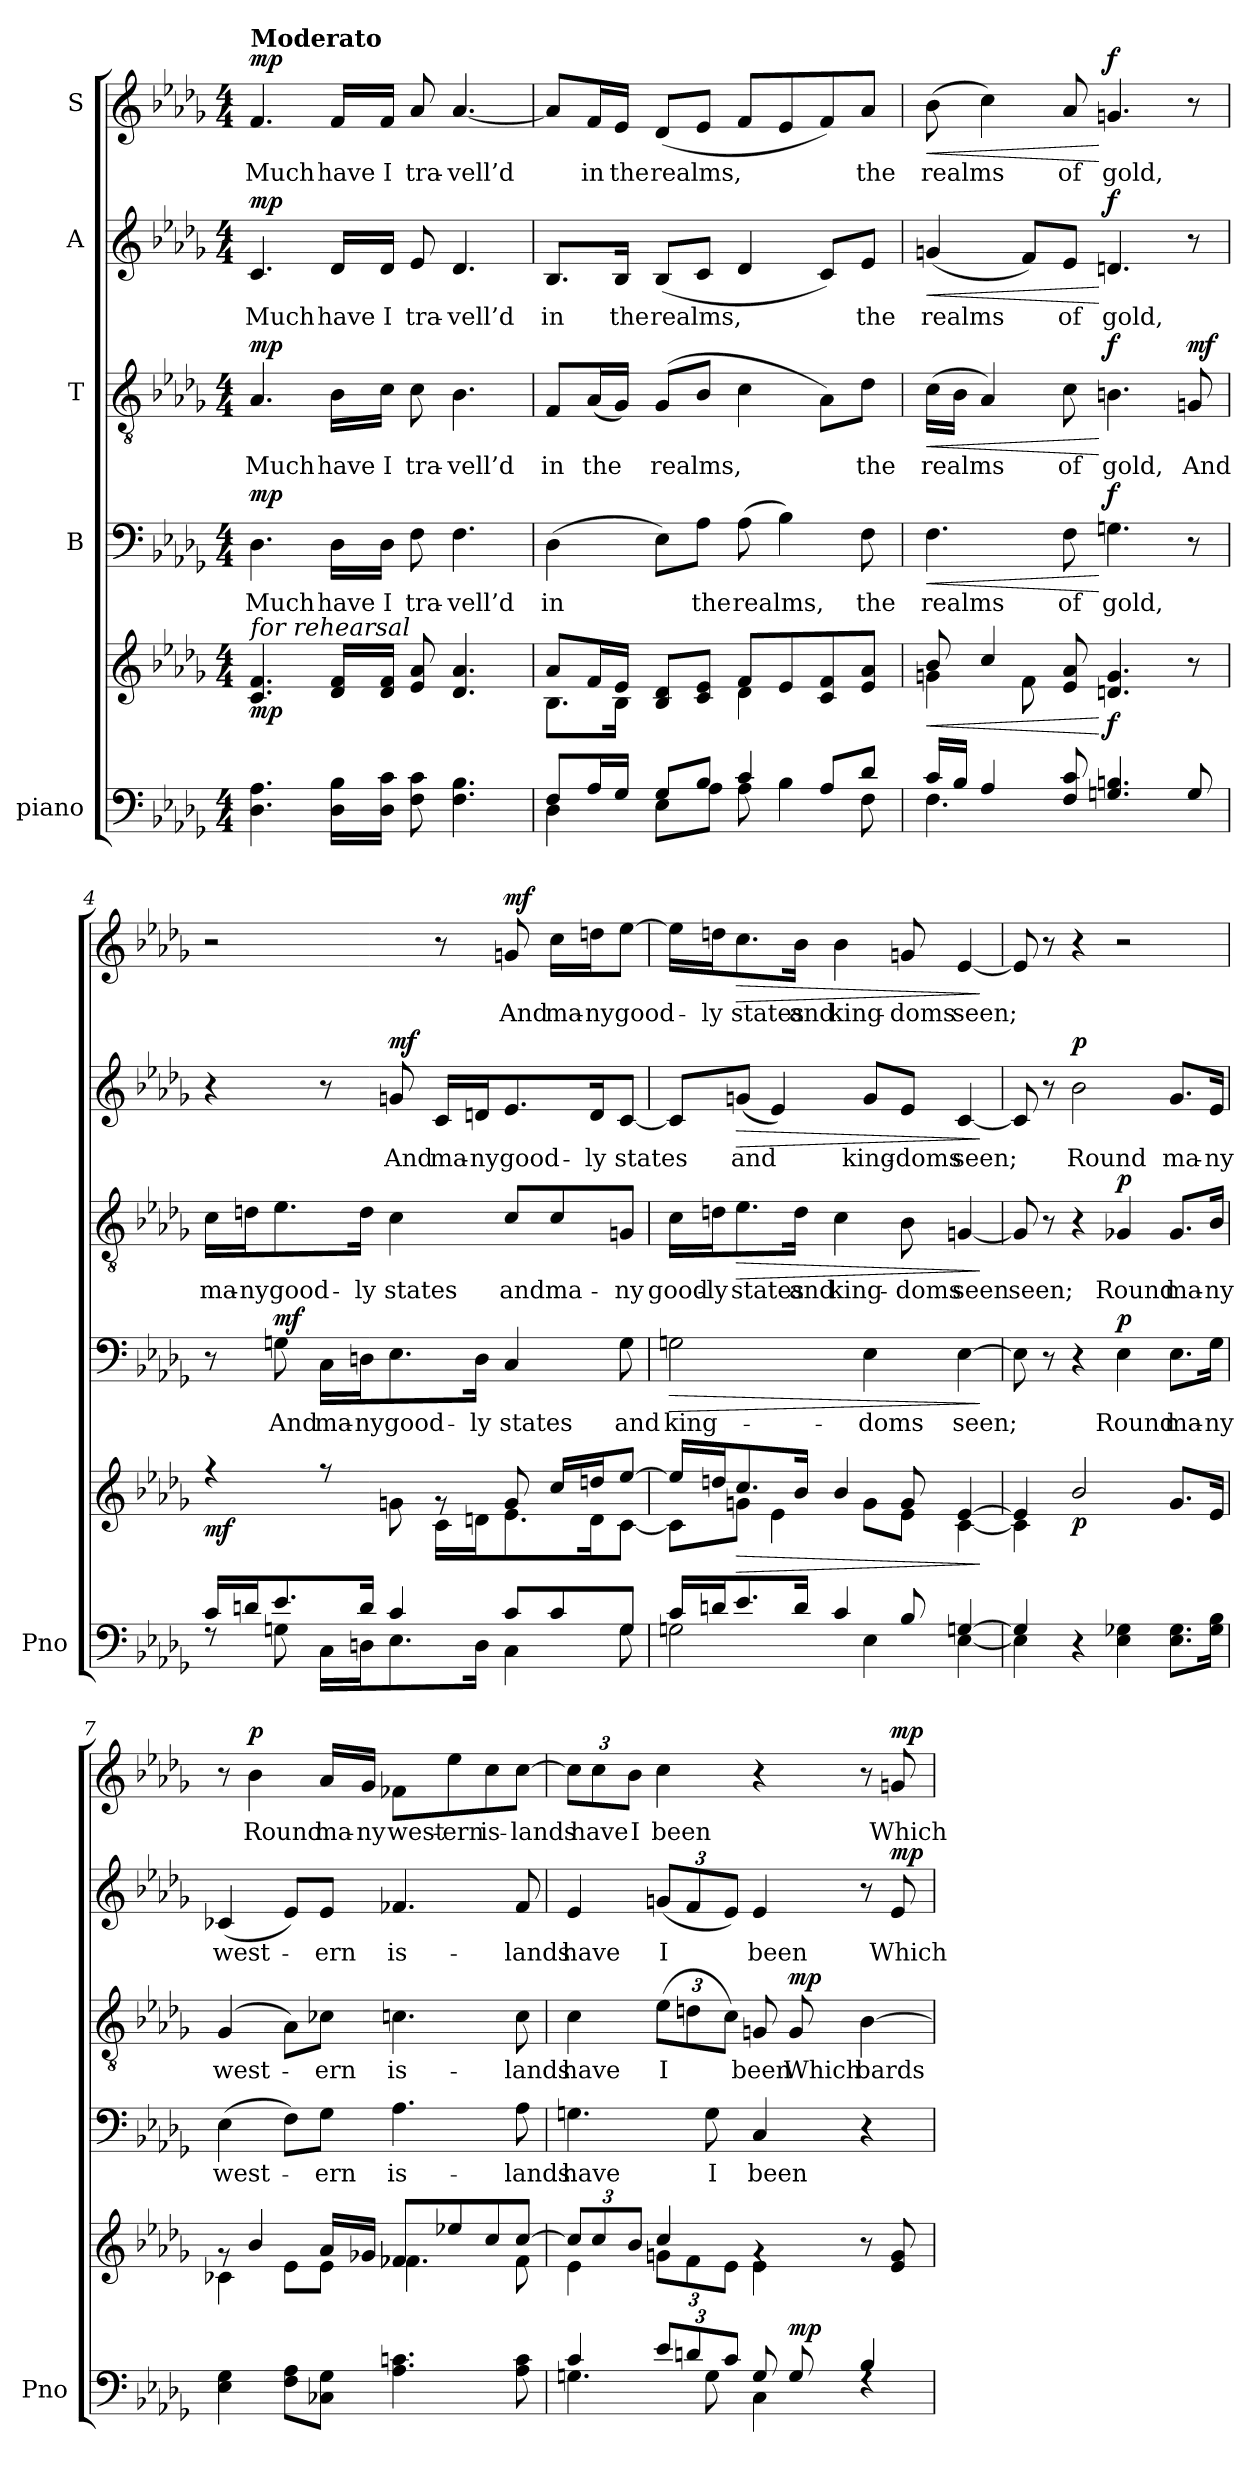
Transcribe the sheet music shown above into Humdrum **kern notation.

**kern	**kern	**dynam	**kern	**text	**dynam	**kern	**text	**dynam	**kern	**text	**dynam	**kern	**text	**dynam
*part5	*part5	*part5	*part4	*part4	*part4	*part3	*part3	*part3	*part2	*part2	*part2	*part1	*part1	*part1
*staff6	*staff5	*staff5/6	*staff4	*staff4	*staff4	*staff3	*staff3	*staff3	*staff2	*staff2	*staff2	*staff1	*staff1	*staff1
*I"piano	*	*	*I"B	*	*	*I"T	*	*	*I"A	*	*	*I"S	*	*
*I'Pno	*	*	*	*	*	*	*	*	*	*	*	*	*	*
*clefF4	*clefG2	*	*clefF4	*	*	*clefGv2	*	*	*clefG2	*	*	*clefG2	*	*
*k[b-e-a-d-g-]	*k[b-e-a-d-g-]	*	*k[b-e-a-d-g-]	*	*	*k[b-e-a-d-g-]	*	*	*k[b-e-a-d-g-]	*	*	*k[b-e-a-d-g-]	*	*
*M4/4	*M4/4	*	*M4/4	*	*	*M4/4	*	*	*M4/4	*	*	*M4/4	*	*
*MM72	*MM72	*	*MM72	*	*	*MM72	*	*	*MM72	*	*	*MM72	*	*
=1	=1	=1	=1	=1	=1	=1	=1	=1	=1	=1	=1	=1	=1	=1
!	!	!	!	!	!	!	!	!	!	!	!	!LO:TX:a:B:t=Moderato	!	!
!	!LO:TX:a:i:t=for rehearsal	!	!	!	!	!	!	!	!	!	!	!	!	!
!	!	!LO:DY:b	!	!LO:LY:b	!LO:DY:a	!	!LO:LY:b	!LO:DY:a	!	!LO:LY:b	!LO:DY:a	!	!LO:LY:b	!LO:DY:a
4.D-\ 4.A-\	4.c/ 4.f/	mp	4.D-\	Much	mp	4.A-/	Much	mp	4.c/	Much	mp	4.f/	Much	mp
!	!	!	!	!LO:LY:b	!	!	!LO:LY:b	!	!	!LO:LY:b	!	!	!LO:LY:b	!
16D-\ 16B-\LL	16d-/ 16f/LL	.	16D-\LL	have	.	16B-\LL	have	.	16d-/LL	have	.	16f/LL	have	.
!	!	!	!	!LO:LY:b	!	!	!LO:LY:b	!	!	!LO:LY:b	!	!	!LO:LY:b	!
16D-\ 16c\JJ	16d-/ 16f/JJ	.	16D-\JJ	I	.	16c\JJ	I	.	16d-/JJ	I	.	16f/JJ	I	.
!	!	!	!	!LO:LY:b	!	!	!LO:LY:b	!	!	!LO:LY:b	!	!	!LO:LY:b	!
8F\ 8c\	8e-/ 8a-/	.	8F\	tra-	.	8c\	tra-	.	8e-/	tra-	.	8a-/	tra-	.
!	!	!	!	!LO:LY:b	!	!	!LO:LY:b	!	!	!LO:LY:b	!	!	!LO:LY:b	!
4.F\ 4.B-\	4.d-/ 4.a-/	.	4.F\	vell’d	.	4.B-\	vell’d	.	4.d-/	vell’d	.	[4.a-/	vell’d	.
=2	=2	=2	=2	=2	=2	=2	=2	=2	=2	=2	=2	=2	=2	=2
*^	*^	*	*	*	*	*	*	*	*	*	*	*	*	*
!	!	!	!	!	!	!LO:LY:b	!	!	!LO:LY:b	!	!	!LO:LY:b	!	!	!	!
8F/L	4D-\	8a-/L	8.B-\L	.	(>4D-\	in	.	8F/L	in	.	8.B-/L	in	.	8a-/L]	.	.
!	!	!	!	!	!	!	!	!	!LO:LY:b	!	!	!	!	!	!LO:LY:b	!
16A-/L	.	16f/L	.	.	.	.	.	(<16A-/L	the	.	.	.	.	16f/L	in	.
!	!	!	!	!	!	!	!	!	!	!	!	!LO:LY:b	!	!	!LO:LY:b	!
16G-/JJ	.	16e-/JJ	16B-\Jk	.	.	.	.	16G-/JJ)	.	.	16B-/Jk	the	.	16e-/JJ	the	.
!	!	!	!	!	!	!	!	!	!LO:LY:b	!	!	!LO:LY:b	!	!	!LO:LY:b	!
8G-/L	8E-\L	8B-/ 8d-/L	4ryy	.	8E-\L)	.	.	(>8G-/L	realms,	.	(<8B-/L	realms,	.	(<8d-/L	realms,	.
!	!	!	!	!	!	!LO:LY:b	!	!	!	!	!	!	!	!	!	!
8B-/J	8A-\J	8c/ 8e-/J	.	.	8A-\J	the	.	8B-/J	.	.	8c/J	.	.	8e-/J	.	.
!	!	!	!	!	!	!LO:LY:b	!	!	!	!	!	!	!	!	!	!
4c/	8A-\	8f/L	4d-\	.	(>8A-\	realms,	.	4c\	.	.	4d-/	.	.	8f/L	.	.
.	4B-\	8e-/	.	.	4B-\)	.	.	.	.	.	.	.	.	8e-/	.	.
8A-/L	.	8c/ 8f/	4ryy	.	.	.	.	8A-\L)	.	.	8c/L)	.	.	8f/)	.	.
!	!	!	!	!	!	!LO:LY:b	!	!	!LO:LY:b	!	!	!LO:LY:b	!	!	!LO:LY:b	!
8d-/J	8F\	8e-/ 8a-/J	.	.	8F\	the	.	8d-\J	the	.	8e-/J	the	.	8a-/J	the	.
=3	=3	=3	=3	=3	=3	=3	=3	=3	=3	=3	=3	=3	=3	=3	=3	=3
!	!	!	!	!LO:HP:b	!	!LO:LY:b	!LO:HP:b	!	!LO:LY:b	!LO:HP:b	!	!LO:LY:b	!LO:HP:b	!	!LO:LY:b	!LO:HP:b
16c/LL	4.F\	8b-/	4gn\	<	4.F\	realms	<	(>16c\LL	realms	<	(<4gn/	realms	<	(>8b-\	realms	<
16B-/JJ	.	.	.	.	.	.	.	16B-\JJ	.	.	.	.	.	.	.	.
4A-/	.	4cc/	.	.	.	.	.	4A-/)	.	.	.	.	.	4cc\)	.	.
.	.	.	8f\	.	.	.	.	.	.	.	8f/L)	.	.	.	.	.
!	!	!	!	!	!	!LO:LY:b	!	!	!LO:LY:b	!	!	!LO:LY:b	!	!	!LO:LY:b	!
8F/ 8c/	2ryy	8e-/ 8a-/	2ryy	.	8F\	of	.	8c\	of	.	8e-/J	of	.	8a-/	of	.
!	!	!	!	!LO:DY:n=1:b	!	!LO:LY:b	!LO:DY:n=1:a	!	!LO:LY:b	!LO:DY:n=1:a	!	!LO:LY:b	!LO:DY:n=1:a	!	!LO:LY:b	!LO:DY:n=1:a
4.Gn/ 4.Bn/	.	4.dn/ 4.g/	.	[ f	4.Gn\	gold,	[ f	4.Bn\	gold,	[ f	4.dn/	gold,	[ f	4.gn/	gold,	[ f
!	!	!	!	!	!	!	!	!	!LO:LY:b	!LO:DY:n=2:a	!	!	!	!	!	!
8G/	8ryy	8r	8ryy	.	8r	.	.	8Gn/	And	mf	8r	.	.	8r	.	.
!!LO:LB:g=z
=4	=4	=4	=4	=4	=4	=4	=4	=4	=4	=4	=4	=4	=4	=4	=4	=4
!	!	!	!	!LO:DY:b	!	!	!	!	!LO:LY:b	!	!	!	!	!	!	!
16c/LL	8rF	2rgyy	4rff	mf	8r	.	.	16c\LL	ma-	.	4r	.	.	2r	.	.
!	!	!	!	!	!	!	!	!	!LO:LY:b	!	!	!	!	!	!	!
16dn/J	.	.	.	.	.	.	.	16dn\J	-ny	.	.	.	.	.	.	.
!	!	!	!	!	!	!LO:LY:b	!LO:DY:a	!	!LO:LY:b	!	!	!	!	!	!	!
8.e-/	8Gn\	.	.	.	8Gn\	And	mf	8.e-\	-good-	.	.	.	.	.	.	.
!	!	!	!	!	!	!LO:LY:b	!	!	!	!	!	!	!	!	!	!
.	16C\LL	.	8rff	.	16C\LL	ma-	.	.	.	.	8r	.	.	.	.	.
!	!	!	!	!	!	!LO:LY:b	!	!	!LO:LY:b	!	!	!	!	!	!	!
16d/Jk	16Dn\J	.	.	.	16Dn\J	ny	.	16d\Jk	-ly	.	.	.	.	.	.	.
!	!	!	!	!	!	!LO:LY:b	!	!	!LO:LY:b	!	!	!LO:LY:b	!LO:DY:a	!	!	!
4c/	8.E-\	.	8gn\	.	8.E-\	good-	.	4c\	-states	.	8gn/	And	mf	.	.	.
!	!	!	!	!	!	!	!	!	!	!	!	!LO:LY:b	!	!	!	!
.	.	8rg	16c\LL	.	.	.	.	.	.	.	16c/LL	ma-	.	8r	.	.
!	!	!	!	!	!	!LO:LY:b	!	!	!	!	!	!LO:LY:b	!	!	!	!
.	16D\Jk	.	16dn\J	.	16D\Jk	ly	.	.	.	.	16dn/J	ny	.	.	.	.
!	!	!	!	!	!	!LO:LY:b	!	!	!LO:LY:b	!	!	!LO:LY:b	!	!	!LO:LY:b	!LO:DY:a
8c/L	4C\	8g/	8.e-\	.	4C/	states	.	8c/L	and	.	8.e-/	good-	.	8gn/	And	mf
!	!	!	!	!	!	!	!	!	!LO:LY:b	!	!	!	!	!	!LO:LY:b	!
8c/	.	16cc/LL	.	.	.	.	.	8c/	ma-	.	.	.	.	16cc\LL	ma-	.
!	!	!	!	!	!	!	!	!	!	!	!	!LO:LY:b	!	!	!LO:LY:b	!
.	.	16ddn/J	16d\K	.	.	.	.	.	.	.	16d/K	ly	.	16ddn\J	ny	.
!	!	!	!	!	!	!LO:LY:b	!	!	!LO:LY:b	!	!	!LO:LY:b	!	!	!LO:LY:b	!
8G/J	8G\	[8ee-/J	[8c\J	.	8G\	and	.	8Gn/J	-ny	.	[8c/J	states	.	[8ee-\J	good-	.
=5	=5	=5	=5	=5	=5	=5	=5	=5	=5	=5	=5	=5	=5	=5	=5	=5
!	!	!	!	!	!	!LO:LY:b	!LO:HP:b	!	!LO:LY:b	!	!	!	!	!	!	!
16c/LL	2Gn\	16ee-/LL]	8c\L]	.	2Gn\	king-	>	16c\LL	good-	.	8c/L]	.	.	16ee-\LL]	.	.
!	!	!	!	!	!	!	!	!	!LO:LY:b	!	!	!	!	!	!LO:LY:b	!
16dn/J	.	16ddn/J	.	.	.	.	.	16dn\J	-ly	.	.	.	.	16ddn\J	ly	.
!	!	!	!	!LO:HP:b	!	!	!	!	!LO:LY:b	!LO:HP:b	!	!LO:LY:b	!LO:HP:b	!	!LO:LY:b	!LO:HP:b
8.e-/	.	8.cc/	8gn\J	>	.	.	.	8.e-\	states	>	(<8gn/J	and	>	8.cc\	states	>
.	.	.	4e-\	.	.	.	.	.	.	.	4e-/)	.	.	.	.	.
!	!	!	!	!	!	!	!	!	!LO:LY:b	!	!	!	!	!	!LO:LY:b	!
16d/Jk	.	16b-/Jk	.	.	.	.	.	16d\Jk	and	.	.	.	.	16b-\Jk	and	.
!	!	!	!	!	!	!	!	!	!LO:LY:b	!	!	!	!	!	!LO:LY:b	!
4c/	.	4b-/	.	.	.	.	.	4c\	king-	.	.	.	.	4b-\	king-	.
!	!	!	!	!	!	!LO:LY:b	!	!	!	!	!	!LO:LY:b	!	!	!	!
.	4E-\	.	8g\L	.	4E-\	-doms	.	.	.	.	8g/L	king-	.	.	.	.
!	!	!	!	!	!	!	!	!	!LO:LY:b	!	!	!LO:LY:b	!	!	!LO:LY:b	!
8B-/	.	8g/	8e-\J	.	.	.	.	8B-\	-doms	.	8e-/J	doms	.	8gn/	-doms	.
!	!	!	!	!	!	!LO:LY:b	!	!	!LO:LY:b	!	!	!LO:LY:b	!	!	!LO:LY:b	!
[4Gn/	[4E-\	[4e-/	[4c\	.	[4E-\	-seen;	.	[4Gn/	seen	.	[4c/	seen;	.	[4e-/	seen;	.
*v	*v	*	*	*	*	*	*	*	*	*	*	*	*	*	*	*
*	*v	*v	*	*	*	*	*	*	*	*	*	*	*	*	*
.	.	]	.	.	]	.	.	]	.	.	]	.	.	]
!!LO:PB:g=z
=6	=6	=6	=6	=6	=6	=6	=6	=6	=6	=6	=6	=6	=6	=6
*^	*^	*	*	*	*	*	*	*	*	*	*	*	*	*
!	!	!	!	!	!	!	!	!	!LO:LY:b	!	!	!	!	!	!	!
4G/]	4E-\]	4e-/]	4c\]	.	8E-\]	.	.	8G/]	-seen;	.	8c/]	.	.	8e-/]	.	.
.	.	.	.	.	8r	.	.	8r	.	.	8r	.	.	8r	.	.
!	!	!	!	!LO:DY:b	!	!	!	!	!	!	!	!LO:LY:b	!LO:DY:a	!	!	!
4r	2.ryy	2b-/	2.ryy	p	4r	.	.	4r	.	.	2b-\	Round	p	4r	.	.
!	!	!	!	!	!	!LO:LY:b	!LO:DY:a	!	!LO:LY:b	!LO:DY:a	!	!	!	!	!	!
4E-\ 4G-X\	.	.	.	.	4E-\	Round	p	4G-X/	Round	p	.	.	.	2r	.	.
!	!	!	!	!	!	!LO:LY:b	!	!	!LO:LY:b	!	!	!LO:LY:b	!	!	!	!
8.E-\ 8.G-\L	.	8.g-/L	.	.	8.E-\L	ma-	.	8.G-/L	ma-	.	8.g-/L	ma-	.	.	.	.
!	!	!	!	!	!	!LO:LY:b	!	!	!LO:LY:b	!	!	!LO:LY:b	!	!	!	!
16G-\ 16B-\Jk	.	16e-/Jk	.	.	16G-\Jk	ny	.	16B-/Jk	ny	.	16e-/Jk	ny	.	.	.	.
*v	*v	*	*	*	*	*	*	*	*	*	*	*	*	*	*	*
=7	=7	=7	=7	=7	=7	=7	=7	=7	=7	=7	=7	=7	=7	=7	=7
!	!	!	!	!	!LO:LY:b	!	!	!LO:LY:b	!	!	!LO:LY:b	!	!	!	!
4E-\ 4G-\	8rg	4c-X\	.	(>4E-\	west-	.	(>4G-/	west-	.	(<4c-X/	west-	.	8r	.	.
!	!	!	!	!	!	!	!	!	!	!	!	!	!	!LO:LY:b	!LO:DY:a
.	4b-/	.	.	.	.	.	.	.	.	.	.	.	4b-\	Round	p
8F\ 8A-\L	.	8e-\L	.	8F\L)	.	.	8A-\L)	.	.	8e-/L)	.	.	.	.	.
!	!	!	!	!	!LO:LY:b	!	!	!LO:LY:b	!	!	!LO:LY:b	!	!	!LO:LY:b	!
8C-X\ 8G-\J	16a-/LL	8e-\J	.	8G-\J	-ern	.	8c-X\J	-ern	.	8e-/J	-ern	.	16a-/LL	ma-	.
!	!	!	!	!	!	!	!	!	!	!	!	!	!	!LO:LY:b	!
.	16g-X/JJ	.	.	.	.	.	.	.	.	.	.	.	16g-/JJ	ny	.
!	!	!	!	!	!LO:LY:b	!	!	!LO:LY:b	!	!	!LO:LY:b	!	!	!LO:LY:b	!
4.A-\ 4.cn\	8f-X/L	4.f-\	.	4.A-\	-is-	.	4.cn\	-is-	.	4.f-X/	-is-	.	8f-X\L	west-	.
!	!	!	!	!	!	!	!	!	!	!	!	!	!	!LO:LY:b	!
.	8ee-X/	.	.	.	.	.	.	.	.	.	.	.	8ee-\	ern	.
!	!	!	!	!	!	!	!	!	!	!	!	!	!	!LO:LY:b	!
.	8cc/	.	.	.	.	.	.	.	.	.	.	.	8cc\	is-	.
!	!	!	!	!	!LO:LY:b	!	!	!LO:LY:b	!	!	!LO:LY:b	!	!	!LO:LY:b	!
8A-\ 8c\	[8cc/J	8f-\	.	8A-\	-lands	.	8c\	-lands	.	8f-/	-lands	.	[8cc\J	lands	.
=8	=8	=8	=8	=8	=8	=8	=8	=8	=8	=8	=8	=8	=8	=8	=8
*^	*	*	*	*	*	*	*	*	*	*	*	*	*	*	*
*	*	*Xbrackettup	*	*	*	*	*	*	*	*	*	*	*	*	*	*
!	!	!	!	!	!	!LO:LY:b	!	!	!LO:LY:b	!	!	!LO:LY:b	!	!	!	!
*	*	*	*	*	*	*	*	*	*	*	*	*	*	*Xbrackettup	*	*
4c/	4.Gn\	12cc/L]	4e-\	.	4.Gn\	-have	.	4c\	-have	.	4e-/	-have	.	12cc\L]	.	.
!	!	!	!	!	!	!	!	!	!	!	!	!	!	!	!LO:LY:b	!
.	.	12cc/	.	.	.	.	.	.	.	.	.	.	.	12cc\	have	.
!	!	!	!	!	!	!	!	!	!	!	!	!	!	!	!LO:LY:b	!
.	.	12b-/J	.	.	.	.	.	.	.	.	.	.	.	12b-\J	I	.
*Xbrackettup	*	*	*	*	*	*	*	*Xbrackettup	*	*	*	*	*	*	*	*
!	!	!	!	!	!	!	!	!	!LO:LY:b	!	!	!	!	!	!	!
*	*	*	*	*	*	*	*	*	*	*	*Xbrackettup	*	*	*	*	*
!	!	!	!	!	!	!	!	!	!	!	!	!LO:LY:b	!	!	!LO:LY:b	!
12e-/L	.	4cc/	12gn\L	.	.	.	.	(>12e-\L	I	.	(<12gn/L	I	.	4cc\	been	.
12dn/	.	.	12f\	.	.	.	.	12dn\	.	.	12f/	.	.	.	.	.
!	!	!	!	!	!	!LO:LY:b	!	!	!	!	!	!	!	!	!	!
.	8G\	.	.	.	8G\	I	.	.	.	.	.	.	.	.	.	.
12c/J	.	.	12e-\J	.	.	.	.	12c\J)	.	.	12e-/J)	.	.	.	.	.
!	!	!	!	!	!	!LO:LY:b	!	!	!LO:LY:b	!	!	!LO:LY:b	!	!	!	!
8G/	4C\	4rg	4e-\	.	4C/	been	.	8Gn/	been	.	4e-/	been	.	4r	.	.
!	!	!	!	!LO:DY:a=2	!	!	!	!	!LO:LY:b	!LO:DY:a	!	!	!	!	!	!
8G/	.	.	.	mp	.	.	.	8G/	Which	mp	.	.	.	.	.	.
!	!	!	!	!	!	!	!	!	!LO:LY:b	!	!	!	!	!	!	!
4B-/	4rF	8r	4ryy	.	4r	.	.	[4B-\	bards	.	8r	.	.	8r	.	.
!	!	!	!	!	!	!	!	!	!	!	!	!LO:LY:b	!LO:DY:a	!	!LO:LY:b	!LO:DY:a
.	.	8e-/ 8g/	.	.	.	.	.	.	.	.	8e-/	Which	mp	8gn/	Which	mp
*v	*v	*	*	*	*	*	*	*	*	*	*	*	*	*	*	*
*	*v	*v	*	*	*	*	*	*	*	*	*	*	*	*	*
=	=	=	=	=	=	=	=	=	=	=	=	=	=	=
*-	*-	*-	*-	*-	*-	*-	*-	*-	*-	*-	*-	*-	*-	*-
